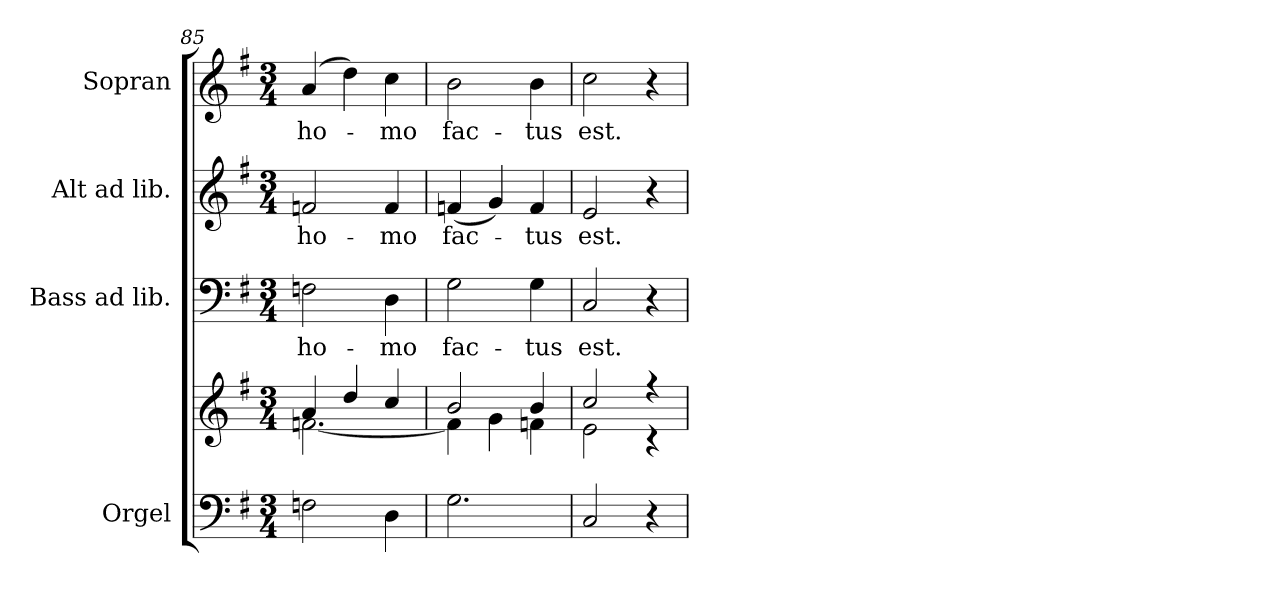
**kern	**kern	**kern	**text	**kern	**text	**kern	**text
*part4	*part4	*part3	*part3	*part2	*part2	*part1	*part1
*staff5	*staff4	*staff3	*staff3	*staff2	*staff2	*staff1	*staff1
*I"Orgel	*	*I"Bass ad lib.	*	*I"Alt ad lib.	*	*I"Sopran	*
*I'Org.	*	*I'B.	*	*I'A.	*	*I'S.	*
*clefF4	*clefG2	*clefF4	*	*clefG2	*	*clefG2	*
*k[f#]	*k[f#]	*k[f#]	*	*k[f#]	*	*k[f#]	*
*G:	*G:	*G:	*	*G:	*	*G:	*
*M3/4	*M3/4	*M3/4	*	*M3/4	*	*M3/4	*
=85	=85	=85	=85	=85	=85	=85	=85
*	*^	*	*	*	*	*	*
!	!	!	!	!LO:LY:b	!	!LO:LY:b	!	!LO:LY:b
2Fn\	4a/	[<2.fn\	2Fn\	ho-	2fn/	ho-	(4a/	ho-
.	4dd/	.	.	.	.	.	4dd\)	.
!	!	!	!	!LO:LY:b	!	!LO:LY:b	!	!LO:LY:b
4D\	4cc/	.	4D\	-mo	4f/	-mo	4cc\	-mo
!!LO:PB:g=z
=86	=86	=86	=86	=86	=86	=86	=86	=86
!	!	!	!	!LO:LY:b	!	!LO:LY:b	!	!LO:LY:b
2.G\	2b/	4f\]	2G\	fac-	(<4fn/	fac-	2b\	fac-
.	.	4g\	.	.	4g/)	.	.	.
!	!	!	!	!LO:LY:b	!	!LO:LY:b	!	!LO:LY:b
.	4b/	4fn\	4G\	-tus	4f/	-tus	4b\	-tus
=87	=87	=87	=87	=87	=87	=87	=87	=87
!	!	!	!	!LO:LY:b	!	!LO:LY:b	!	!LO:LY:b
2C/	2cc/	2e\	2C/	est.	2e/	est.	2cc\	est.
4r	4r	4r	4r	.	4r	.	4r	.
*	*v	*v	*	*	*	*	*	*
=	=	=	=	=	=	=	=
*-	*-	*-	*-	*-	*-	*-	*-
